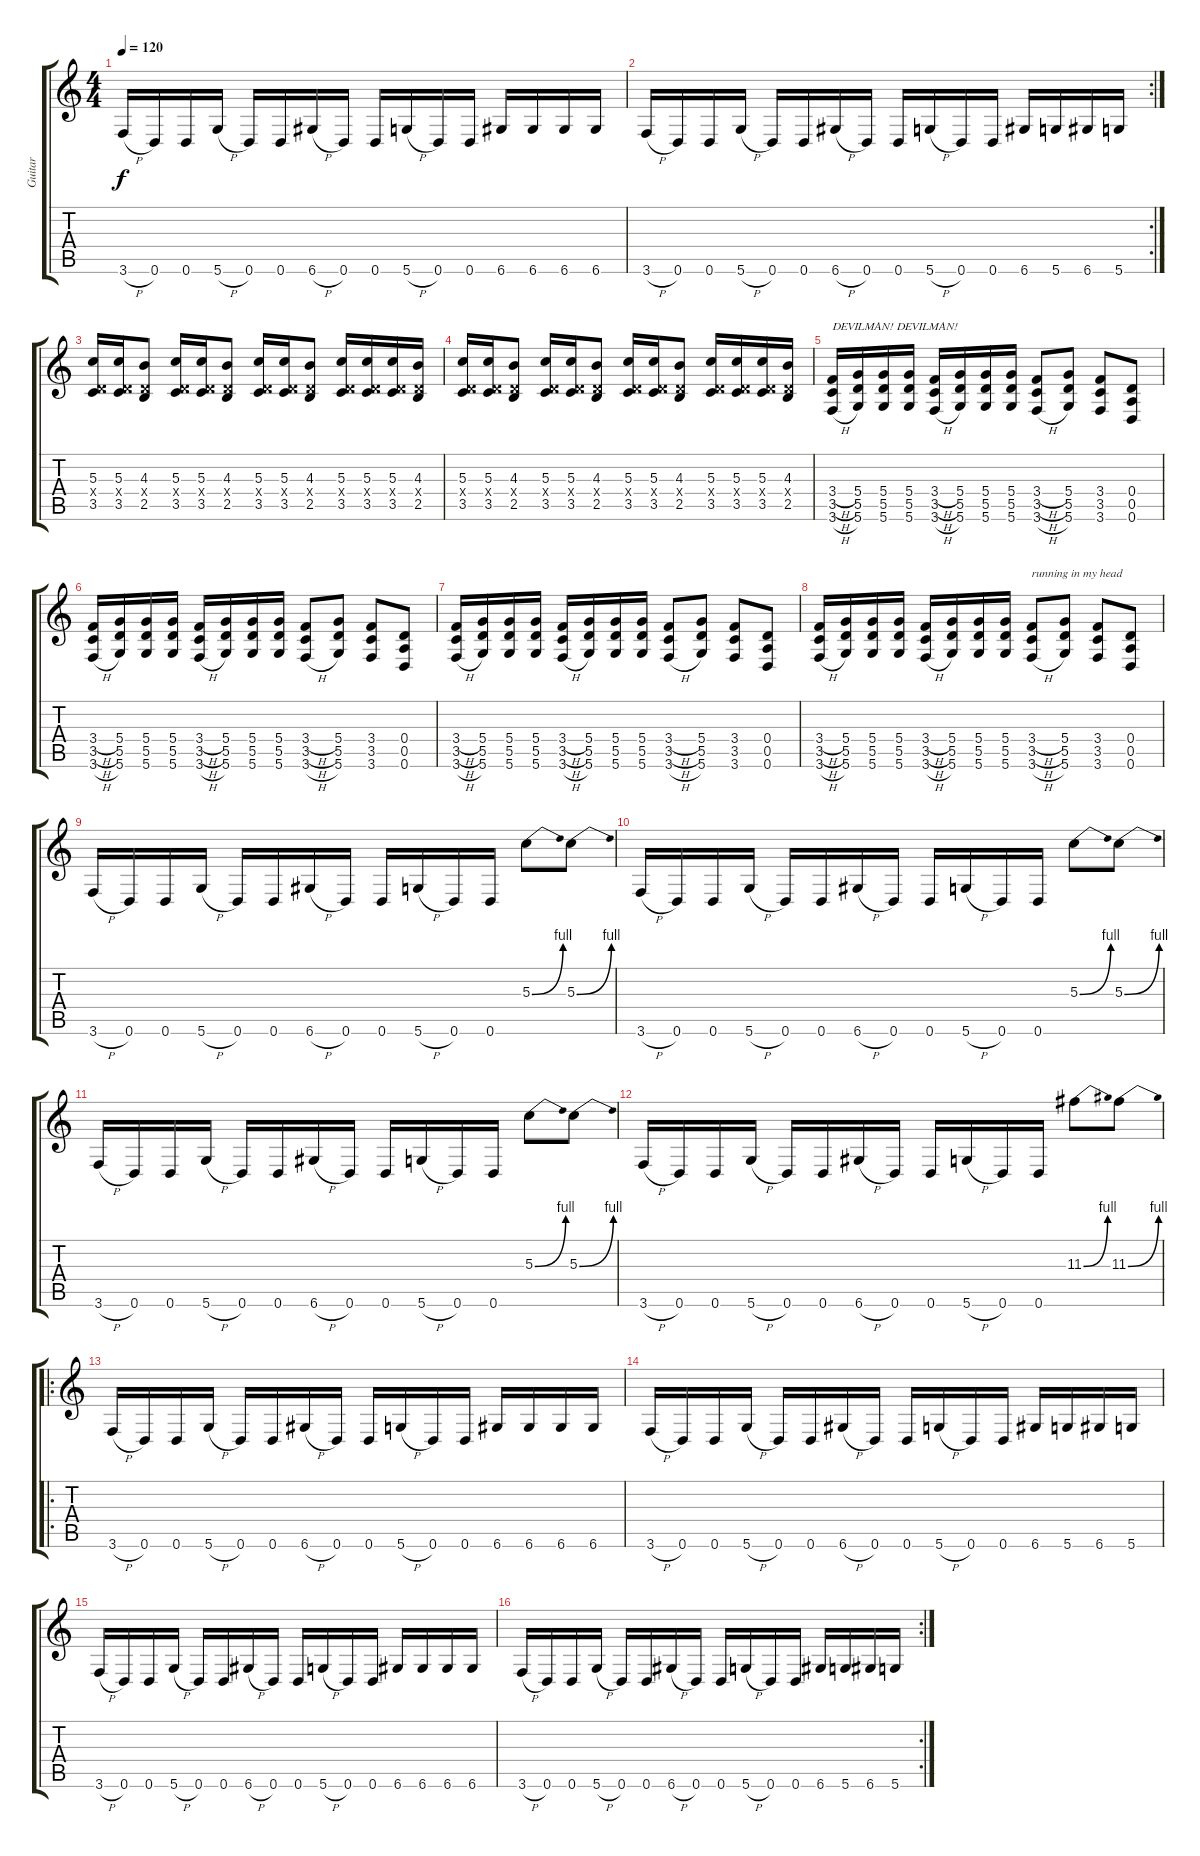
\track ("Guitar" "Guitar") {instrument distortionguitar}
\staff {score tabs}
\tuning (E4 B3 G3 D3 A2 D2) {hide}
\ts (4 4)
\tempo 120
\clef g2
\ks c
3.6{h}.16{dy f} 0.6.16 0.6.16 5.6{h}.16 0.6.16 0.6.16 6.6{h}.16 0.6.16 0.6.16 5.6{h}.16 0.6.16 0.6.16 6.6.16 6.6.16 6.6.16 6.6.16 |
\rc 2
3.6{h}.16 0.6.16 0.6.16 5.6{h}.16 0.6.16 0.6.16 6.6{h}.16 0.6.16 0.6.16 5.6{h}.16 0.6.16 0.6.16 6.6.16 5.6.16 6.6.16 5.6.16 |
(5.3 0.4{x} 3.5).16 (5.3 0.4{x} 3.5).16 (4.3 0.4{x} 2.5).8 (5.3 0.4{x} 3.5).16 (5.3 0.4{x} 3.5).16 (4.3 0.4{x} 2.5).8 (5.3 0.4{x} 3.5).16 (5.3 0.4{x} 3.5).16 (4.3 0.4{x} 2.5).8 (5.3 0.4{x} 3.5).16 (5.3 0.4{x} 3.5).16 (5.3 0.4{x} 3.5).16 (4.3 0.4{x} 2.5).16 |
(5.3 0.4{x} 3.5).16 (5.3 0.4{x} 3.5).16 (4.3 0.4{x} 2.5).8 (5.3 0.4{x} 3.5).16 (5.3 0.4{x} 3.5).16 (4.3 0.4{x} 2.5).8 (5.3 0.4{x} 3.5).16 (5.3 0.4{x} 3.5).16 (4.3 0.4{x} 2.5).8 (5.3 0.4{x} 3.5).16 (5.3 0.4{x} 3.5).16 (5.3 0.4{x} 3.5).16 (4.3 0.4{x} 2.5).16 |
(3.4{h} 3.5{h} 3.6{h}).16{txt "DEVILMAN! DEVILMAN!"} (5.4 5.5 5.6).16 (5.4 5.5 5.6).16 (5.4 5.5 5.6).16 (3.4{h} 3.5{h} 3.6{h}).16 (5.4 5.5 5.6).16 (5.4 5.5 5.6).16 (5.4 5.5 5.6).16 (3.4{h} 3.5{h} 3.6{h}).8 (5.4 5.5 5.6).8 (3.4 3.5 3.6).8 (0.4 0.5 0.6).8 |
(3.4{h} 3.5{h} 3.6{h}).16 (5.4 5.5 5.6).16 (5.4 5.5 5.6).16 (5.4 5.5 5.6).16 (3.4{h} 3.5{h} 3.6{h}).16 (5.4 5.5 5.6).16 (5.4 5.5 5.6).16 (5.4 5.5 5.6).16 (3.4{h} 3.5{h} 3.6{h}).8 (5.4 5.5 5.6).8 (3.4 3.5 3.6).8 (0.4 0.5 0.6).8 |
(3.4{h} 3.5{h} 3.6{h}).16 (5.4 5.5 5.6).16 (5.4 5.5 5.6).16 (5.4 5.5 5.6).16 (3.4{h} 3.5{h} 3.6{h}).16 (5.4 5.5 5.6).16 (5.4 5.5 5.6).16 (5.4 5.5 5.6).16 (3.4{h} 3.5{h} 3.6{h}).8 (5.4 5.5 5.6).8 (3.4 3.5 3.6).8 (0.4 0.5 0.6).8 |
(3.4{h} 3.5{h} 3.6{h}).16 (5.4 5.5 5.6).16 (5.4 5.5 5.6).16 (5.4 5.5 5.6).16 (3.4{h} 3.5{h} 3.6{h}).16 (5.4 5.5 5.6).16 (5.4 5.5 5.6).16 (5.4 5.5 5.6).16 (3.4{h} 3.5{h} 3.6{h}).8{txt "running in my head"} (5.4 5.5 5.6).8 (3.4 3.5 3.6).8 (0.4 0.5 0.6).8 |
3.6{h}.16 0.6.16 0.6.16 5.6{h}.16 0.6.16 0.6.16 6.6{h}.16 0.6.16 0.6.16 5.6{h}.16 0.6.16 0.6.16 5.3{be (bend 0 0 60 4)}.8 5.3{be (bend 0 0 60 4)}.8 |
3.6{h}.16 0.6.16 0.6.16 5.6{h}.16 0.6.16 0.6.16 6.6{h}.16 0.6.16 0.6.16 5.6{h}.16 0.6.16 0.6.16 5.3{be (bend 0 0 60 4)}.8 5.3{be (bend 0 0 60 4)}.8 |
3.6{h}.16 0.6.16 0.6.16 5.6{h}.16 0.6.16 0.6.16 6.6{h}.16 0.6.16 0.6.16 5.6{h}.16 0.6.16 0.6.16 5.3{be (bend 0 0 60 4)}.8 5.3{be (bend 0 0 60 4)}.8 |
3.6{h}.16 0.6.16 0.6.16 5.6{h}.16 0.6.16 0.6.16 6.6{h}.16 0.6.16 0.6.16 5.6{h}.16 0.6.16 0.6.16 11.3{be (bend 0 0 60 4)}.8 11.3{be (bend 0 0 60 4)}.8 |
\ro
3.6{h}.16 0.6.16 0.6.16 5.6{h}.16 0.6.16 0.6.16 6.6{h}.16 0.6.16 0.6.16 5.6{h}.16 0.6.16 0.6.16 6.6.16 6.6.16 6.6.16 6.6.16 |
3.6{h}.16 0.6.16 0.6.16 5.6{h}.16 0.6.16 0.6.16 6.6{h}.16 0.6.16 0.6.16 5.6{h}.16 0.6.16 0.6.16 6.6.16 5.6.16 6.6.16 5.6.16 |
3.6{h}.16 0.6.16 0.6.16 5.6{h}.16 0.6.16 0.6.16 6.6{h}.16 0.6.16 0.6.16 5.6{h}.16 0.6.16 0.6.16 6.6.16 6.6.16 6.6.16 6.6.16 |
\rc 2
3.6{h}.16 0.6.16 0.6.16 5.6{h}.16 0.6.16 0.6.16 6.6{h}.16 0.6.16 0.6.16 5.6{h}.16 0.6.16 0.6.16 6.6.16 5.6.16 6.6.16 5.6.16
